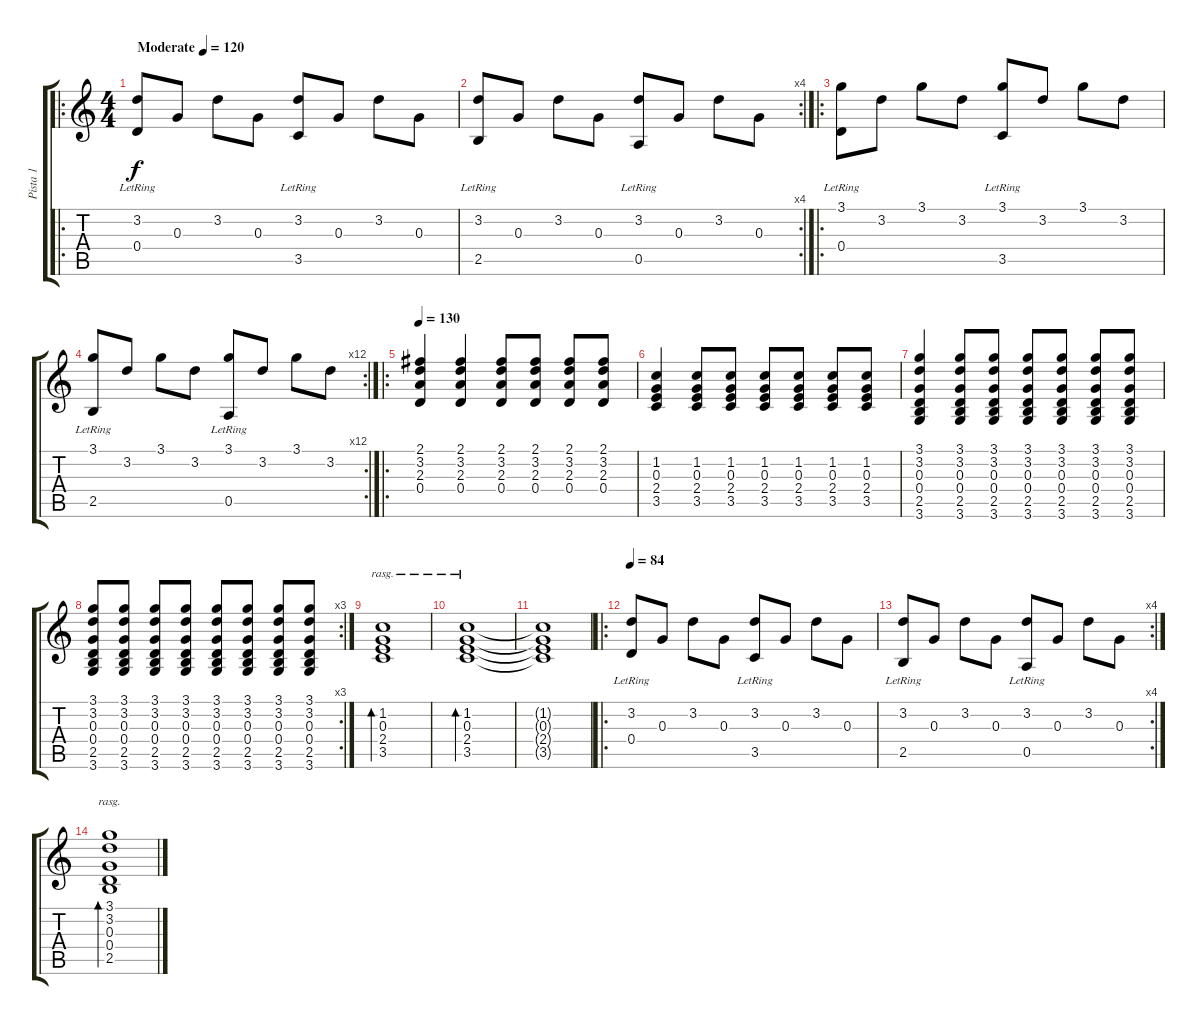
\track ("Pista 1" "Pista 1") {instrument acousticguitarsteel}
\staff {score tabs}
\tuning (E4 B3 G3 D3 A2 E2) {hide}
\ro
\ts (4 4)
\tempo (120 "Moderate")
\tempo 84
\tempo (120 "Moderate")
\clef g2
\ks c
(3.2 0.4{lr}).8{dy f instrument acousticguitarsteel} 0.3.8 3.2.8 0.3.8 (3.2 3.5{lr}).8 0.3.8 3.2.8 0.3.8 |
\rc 4
(3.2 2.5{lr}).8 0.3.8 3.2.8 0.3.8 (3.2 0.5{lr}).8 0.3.8 3.2.8 0.3.8 |
\ro
(3.1 0.4{lr}).8 3.2.8 3.1.8 3.2.8 (3.1 3.5{lr}).8 3.2.8 3.1.8 3.2.8 |
\rc 12
(3.1 2.5{lr}).8 3.2.8 3.1.8 3.2.8 (3.1 0.5{lr}).8 3.2.8 3.1.8 3.2.8 |
\ro
\tempo 130
(2.1 3.2 2.3 0.4).4 (2.1 3.2 2.3 0.4).4 (2.1 3.2 2.3 0.4).8 (2.1 3.2 2.3 0.4).8 (2.1 3.2 2.3 0.4).8 (2.1 3.2 2.3 0.4).8 |
(1.2 0.3 2.4 3.5).4 (1.2 0.3 2.4 3.5).8 (1.2 0.3 2.4 3.5).8 (1.2 0.3 2.4 3.5).8 (1.2 0.3 2.4 3.5).8 (1.2 0.3 2.4 3.5).8 (1.2 0.3 2.4 3.5).8 |
(3.1 3.2 0.3 0.4 2.5 3.6).4 (3.1 3.2 0.3 0.4 2.5 3.6).8 (3.1 3.2 0.3 0.4 2.5 3.6).8 (3.1 3.2 0.3 0.4 2.5 3.6).8 (3.1 3.2 0.3 0.4 2.5 3.6).8 (3.1 3.2 0.3 0.4 2.5 3.6).8 (3.1 3.2 0.3 0.4 2.5 3.6).8 |
\rc 3
(3.1 3.2 0.3 0.4 2.5 3.6).8 (3.1 3.2 0.3 0.4 2.5 3.6).8 (3.1 3.2 0.3 0.4 2.5 3.6).8 (3.1 3.2 0.3 0.4 2.5 3.6).8 (3.1 3.2 0.3 0.4 2.5 3.6).8 (3.1 3.2 0.3 0.4 2.5 3.6).8 (3.1 3.2 0.3 0.4 2.5 3.6).8 (3.1 3.2 0.3 0.4 2.5 3.6).8 |
(1.2 0.3 2.4 3.5).1{bd 120 rasg ii} |
(1.2 0.3 2.4 3.5).1{bd 120 rasg ii} |
(1.2{t} 0.3{t} 2.4{t} 3.5{t}).1 |
\ro
\tempo 84
(3.2 0.4{lr}).8{instrument acousticguitarsteel} 0.3.8 3.2.8 0.3.8 (3.2 3.5{lr}).8 0.3.8 3.2.8 0.3.8 |
\rc 4
(3.2 2.5{lr}).8 0.3.8 3.2.8 0.3.8 (3.2 0.5{lr}).8 0.3.8 3.2.8 0.3.8 |
(3.1 3.2 0.3 0.4 2.5).1{bd 240 rasg ii}
